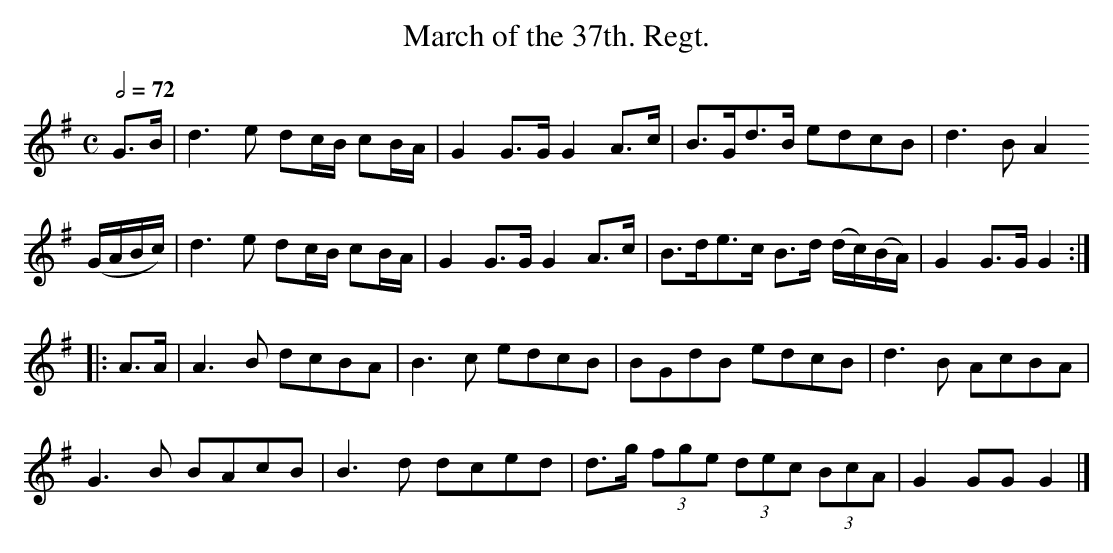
X:1
T:March of the 37th. Regt.
M:C
L:1/8
Q:1/2=72
K:G
 G>B      |d3e dc/B/ cB/A/|G2G>G G2A>c|B>Gd>B      edcB             |d3   B A2
(G/A/B/c/)|d3e dc/B/ cB/A/|G2G>G G2A>c|B>de>c      B>d  (d/c/)(B/A/)|G2 G>G G2 ::
 A>A      |A3B dcBA       |B3  c edcB |BGdB        edcB             |d3   B AcBA|
           G3B BAcB       |B3  d dced |d>g (3fge (3dec (3BcA        |G2 GG G2 |]
